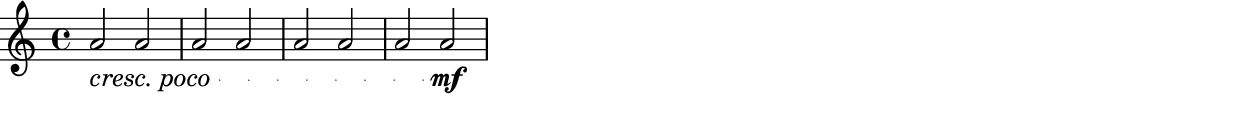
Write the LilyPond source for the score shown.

%% Generated by lilypond-book
%% Options: [exampleindent=10.16\mm,indent=0\mm,line-width=160\mm]
\include "lilypond-book-preamble.ly"


% ****************************************************************
% Start cut-&-pastable-section
% ****************************************************************

#(ly:set-option 'eps-box-padding 3.000000)



\paper {
  indent = 0\mm
  line-width = 160\mm
  % offset the left padding, also add 1mm as lilypond creates cropped
  % images with a little space on the right
  line-width = #(- line-width (* mm  3.000000) (* mm 1))
}

\layout {
  
}




% ****************************************************************
% ly snippet:
% ****************************************************************
\sourcefilename "snippets/changing-text-and-spanner-styles-for-text-dynamics.ly"
\sourcefileline 0
%% DO NOT EDIT this file manually; it was automatically
%% generated from the LilyPond Snippet Repository
%% (http://lsr.di.unimi.it).
%%
%% Make any changes in the LSR itself, or in
%% `Documentation/snippets/new/`, then run
%% `scripts/auxiliar/makelsr.pl`.
%%
%% This file is in the public domain.

\version "2.23.13"

\header {
%% Translation of GIT committish: a8a85e19654e46d725563e6deba44083ef137a2c
  texidocja = "
クレッシェンドやデクレッシェンドに使われるテキストは @code{crescendoText},
@code{decrescendoText} コンテキスト プロパティをセットすることで@c
変更できます。

スパナの線は、@code{DynamicTextSpanner} の @code{style} プロパティを@c
セットすることでスタイルを変更できます。デフォルトの値は @code{'dashed-line}
であり、他に @code{'line}, @code{'dotted-line}, @code{'none} が設定できます。
"
  doctitleja = "テキストによる強弱記号のテキストとスパナのスタイルを変更する"

%% Translation of GIT committish: 2f3474d9af596d677ed5b7ce720ae4d0954a6b51
  texidocit = "
Il testo usato per i @emph{crescendo} e i @emph{decrescendo} può essere cambiato
modificando le proprietà di contesto @code{crescendoText} e
@code{decrescendoText}.

Lo stile della linea dell'estensore può essere cambiato modificando la
proprietà @code{'style} di @code{DynamicTextSpanner}.  Il valore predefinito
è @code{'dashed-line}; gli altri valori possibili sono @code{'line},
@code{'dotted-line} e @code{'none}.

"
  doctitleit = "Nascondere la linea di estensione per le dinamiche testuali"

%% Translation of GIT committish: a3fd5364fc4f247579da0ed2bfea887ab37285c6
  texidocfr = "
Le texte par défaut des crescendos et decrescendos se change en
modifiant les propriétés de contexte @code{crescendoText} et
@code{decrescendoText}.

L'aspect de la ligne d'extension est fonction de la propriété
@code{'style} du @code{DynamicTextSpanner}. Sa valeur par défaut est
@code{'dashed-line}, mais d'autres valeurs sont disponibles, comme
@code{'line}, @code{'dotted-line} et @code{'none}.
"

  doctitlefr = "Modification du texte et de l'extension de nuances textuelles"

%% Translation of GIT committish: 8ffecf6be17c6ec2ff87cf31873121a8cce29b09
  texidoces = "
Se puede modificar el texto empleado para los crescendos y
decrescendos modificando las propiedades de contexto
@code{crescendoText} y @code{decrescendoText}.

El estilo de la línea de extensión se puede cambiar modificando la
propiedad @code{'style} de @code{DynamicTextSpanner}.  El valor
predeterminado es @code{'dashed-line} (línea discontinua), y entre
otros valores posibles se encuentran @code{'line} (línea),
@code{'dotted-line} (línea de puntos) y @code{'none} (nada):

"
  doctitlees = "Cambiar el texto y los estilos de objeto de extensión para las indicaciones dinámicas textuales"

%% Translation of GIT committish: 0a868be38a775ecb1ef935b079000cebbc64de40
texidocde = "
Der Text, der für Crescendo und Decrescendo gesetzt wird, kann geändert
werden, indem man die Eigenschaften @code{crescendoText} und
@code{decrescendoText} verändert.  Der Stil des Streckers kann auch
geändert werden, indem die @code{'style}-Eigenschaft des
@code{DynamicTextSpanner} beeinflusst wird.  Der Standardwert ist
@code{'hairpin}, andere Möglichkeiten sind @code{'line}, @code{'dashed-line}
und @code{'dotted-line}.
"
  doctitlede = "Text und Strecker-Stile für Dynamik-Texte ändern"

%% Translation of GIT committish: 8ffecf6be17c6ec2ff87cf31873121a8cce29b09
  texidocca = "
Es pot modificar el text empleat per als crescendos i decrescendos
modificant les propietats de context @code{crescendoText} i
@code{decrescendoText}.

L'estil de la línia d'extensió es pot canviar modificant la propietat
@code{'style} de @code{DynamicTextSpanner}.  El valor predeterminat és
@code{'dashed-line} (línia discontínua), i entre d'altres valors
possibles es troben @code{'line} (línia), @code{'dotted-line} (línia
de punts) i @code{'none} (res):

"
  doctitleca = "Canviar el text i els estils d'objecte d'extensió per a les indicacions dinàmiques textuals"

  lsrtags = "expressive-marks, tweaks-and-overrides"

  texidoc = "
The text used for @emph{crescendos} and @emph{decrescendos} can be
changed by modifying the context properties @code{crescendoText} and
@code{decrescendoText}.

The style of the spanner line can be changed by modifying the
@code{'style} property of @code{DynamicTextSpanner}.  The default value
is @code{'dashed-line}, and other possible values include @code{'line},
@code{'dotted-line} and @code{'none}.
"

  doctitle = "Changing text and spanner styles for text dynamics"
} % begin verbatim


\relative c'' {
  \set crescendoText = \markup { \italic { cresc. poco } }
  \set crescendoSpanner = #'text
  \override DynamicTextSpanner.style = #'dotted-line
  a2\< a
  a2 a
  a2 a
  a2 a\mf
}



% ****************************************************************
% end ly snippet
% ****************************************************************
